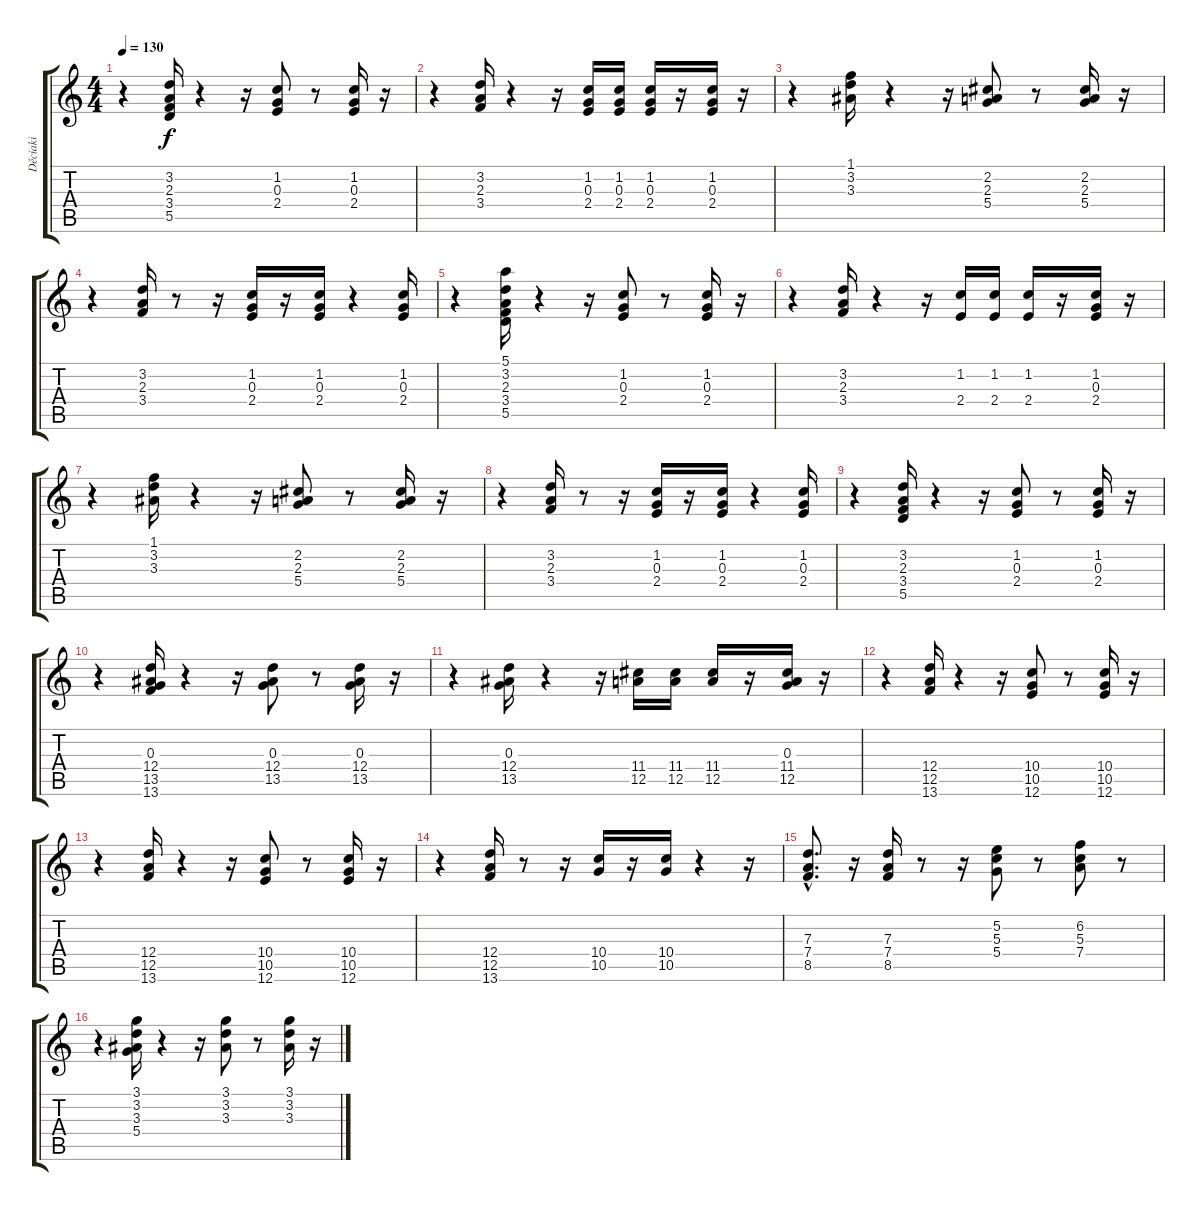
\track ("Dêciaki" "Dêciaki") {instrument electricguitarclean}
\staff {score tabs}
\tuning (E4 B3 G3 D3 A2 E2) {hide}
\ts (4 4)
\tempo 130
\clef g2
\ks c
r.4{dy f} (3.2 2.3 3.4 5.5).16 r.4 r.16 (1.2 0.3 2.4).8 r.8 (1.2 0.3 2.4).16 r.16 |
r.4 (3.2 2.3 3.4).16 r.4 r.16 (1.2 0.3 2.4).16 (1.2 0.3 2.4).16 (1.2 0.3 2.4).16 r.16 (1.2 0.3 2.4).16 r.16 |
r.4 (1.1 3.2 3.3).16 r.4 r.16 (2.2 2.3 5.4).8 r.8 (2.2 2.3 5.4).16 r.16 |
r.4 (3.2 2.3 3.4).16 r.8 r.16 (1.2 0.3 2.4).16 r.16 (1.2 0.3 2.4).16 r.4 (1.2 0.3 2.4).16 |
r.4 (5.1 3.2 2.3 3.4 5.5).16 r.4 r.16 (1.2 0.3 2.4).8 r.8 (1.2 0.3 2.4).16 r.16 |
r.4 (3.2 2.3 3.4).16 r.4 r.16 (1.2 2.4).16 (1.2 2.4).16 (1.2 2.4).16 r.16 (1.2 0.3 2.4).16 r.16 |
r.4 (1.1 3.2 3.3).16 r.4 r.16 (2.2 2.3 5.4).8 r.8 (2.2 2.3 5.4).16 r.16 |
r.4 (3.2 2.3 3.4).16 r.8 r.16 (1.2 0.3 2.4).16 r.16 (1.2 0.3 2.4).16 r.4 (1.2 0.3 2.4).16 |
r.4 (3.2 2.3 3.4 5.5).16 r.4 r.16 (1.2 0.3 2.4).8 r.8 (1.2 0.3 2.4).16 r.16 |
r.4 (0.3 12.4 13.5 13.6).16 r.4 r.16 (0.3 12.4 13.5).8 r.8 (0.3 12.4 13.5).16 r.16 |
r.4 (0.3 12.4 13.5).16 r.4 r.16 (11.4 12.5).16 (11.4 12.5).16 (11.4 12.5).16 r.16 (0.3 11.4 12.5).16 r.16 |
r.4 (12.4 12.5 13.6).16 r.4 r.16 (10.4 10.5 12.6).8 r.8 (10.4 10.5 12.6).16 r.16 |
r.4 (12.4 12.5 13.6).16 r.4 r.16 (10.4 10.5 12.6).8 r.8 (10.4 10.5 12.6).16 r.16 |
r.4 (12.4 12.5 13.6).16 r.8 r.16 (10.4 10.5).16 r.16 (10.4 10.5).16 r.4 r.16 |
(7.3{hac} 7.4{hac} 8.5{hac}).8{d} r.16 (7.3 7.4 8.5).16 r.8 r.16 (5.2 5.3 5.4).8 r.8 (6.2 5.3 7.4).8 r.8 |
r.4 (3.1 3.2 3.3 5.4).16 r.4 r.16 (3.1 3.2 3.3).8 r.8 (3.1 3.2 3.3).16 r.16
